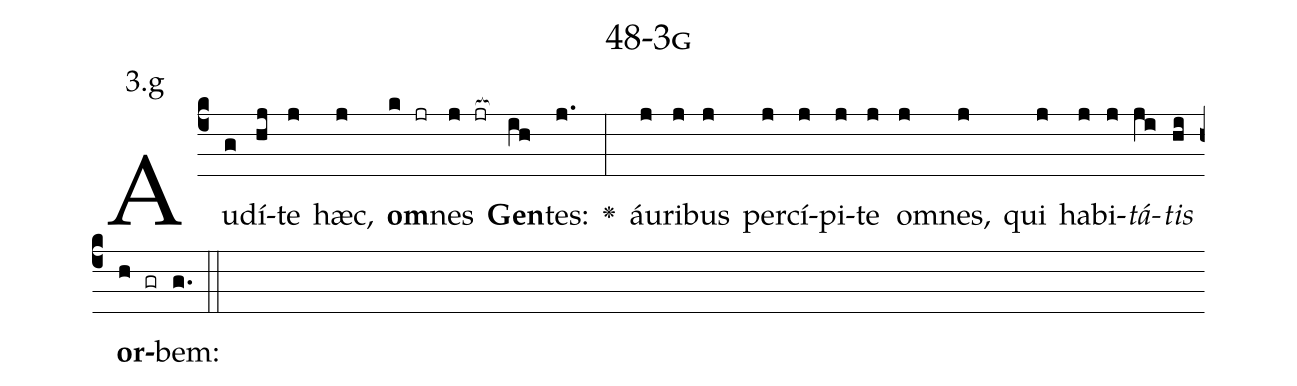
name: 48-3g;
annotation: 3.g;
%%
(c4)Au(g)dí(hj)te(j) hæc,(j) <b>om</b>(k jr)nes(j jr[ocb:1{]) <b>Gen</b>(ih[ocb:0}])tes:(j.) <v>\greheightstar</v>(:) áu(j)ri(j)bus(j) per(j)cí(j)pi(j)te(j) om(j)nes,(j) qui(j) ha(j)bi(j)<i>tá</i>(ji)<i>tis</i>(hi) <b>or</b>(h gr)bem:(g.) (::)


%E(j) u(j) o(ji) u(hi) a(h) e.(g.) (::)
